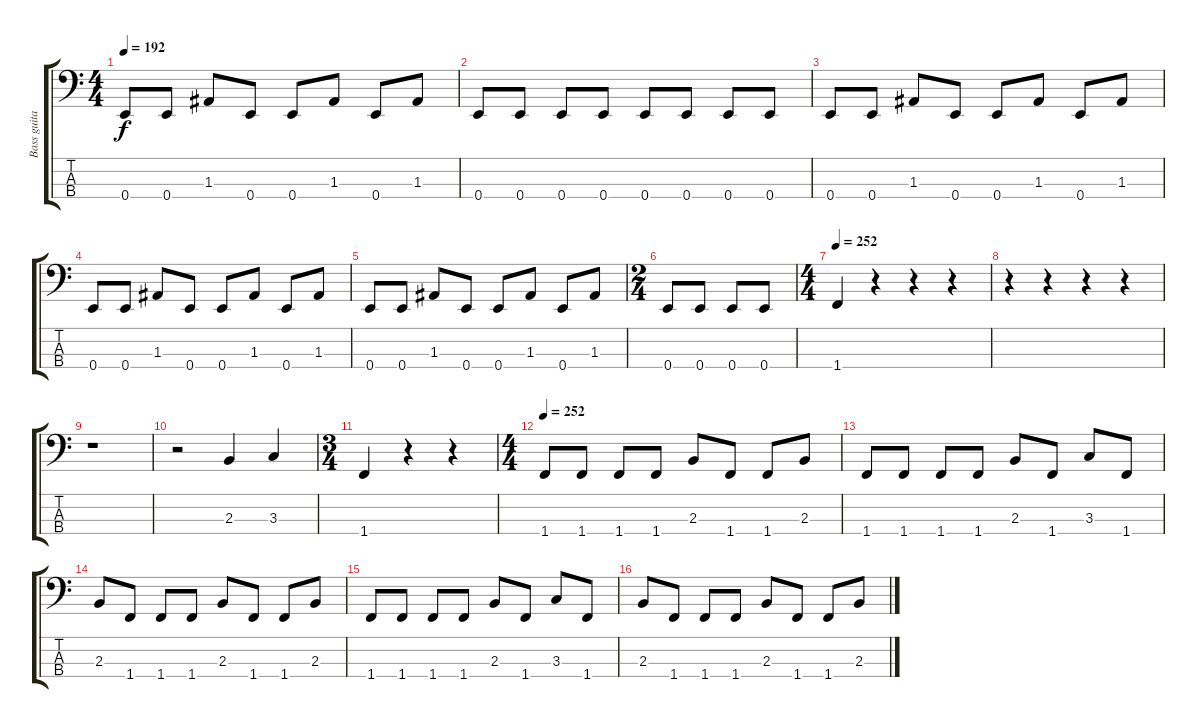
\track ("Bass guitar" "Bass guita") {instrument electricbassfinger}
\staff {score tabs}
\tuning (G2 D2 A1 E1) {hide}
\ts (4 4)
\tempo 192
\clef f4
\ks c
0.4.8{dy f} 0.4.8 1.3.8 0.4.8 0.4.8 1.3.8 0.4.8 1.3.8 |
0.4.8 0.4.8 0.4.8 0.4.8 0.4.8 0.4.8 0.4.8 0.4.8 |
0.4.8 0.4.8 1.3.8 0.4.8 0.4.8 1.3.8 0.4.8 1.3.8 |
0.4.8 0.4.8 1.3.8 0.4.8 0.4.8 1.3.8 0.4.8 1.3.8 |
0.4.8 0.4.8 1.3.8 0.4.8 0.4.8 1.3.8 0.4.8 1.3.8 |
\ts (2 4)
0.4.8 0.4.8 0.4.8 0.4.8 |
\ts (4 4)
\tempo 252
1.4.4 r.4 r.4 r.4 |
r.4 r.4 r.4 r.4 |
r.1 |
r.2 2.3.4 3.3.4 |
\ts (3 4)
1.4.4 r.4 r.4 |
\ts (4 4)
\tempo 252
1.4.8 1.4.8 1.4.8 1.4.8 2.3.8 1.4.8 1.4.8 2.3.8 |
1.4.8 1.4.8 1.4.8 1.4.8 2.3.8 1.4.8 3.3.8 1.4.8 |
2.3.8 1.4.8 1.4.8 1.4.8 2.3.8 1.4.8 1.4.8 2.3.8 |
1.4.8 1.4.8 1.4.8 1.4.8 2.3.8 1.4.8 3.3.8 1.4.8 |
2.3.8 1.4.8 1.4.8 1.4.8 2.3.8 1.4.8 1.4.8 2.3.8
